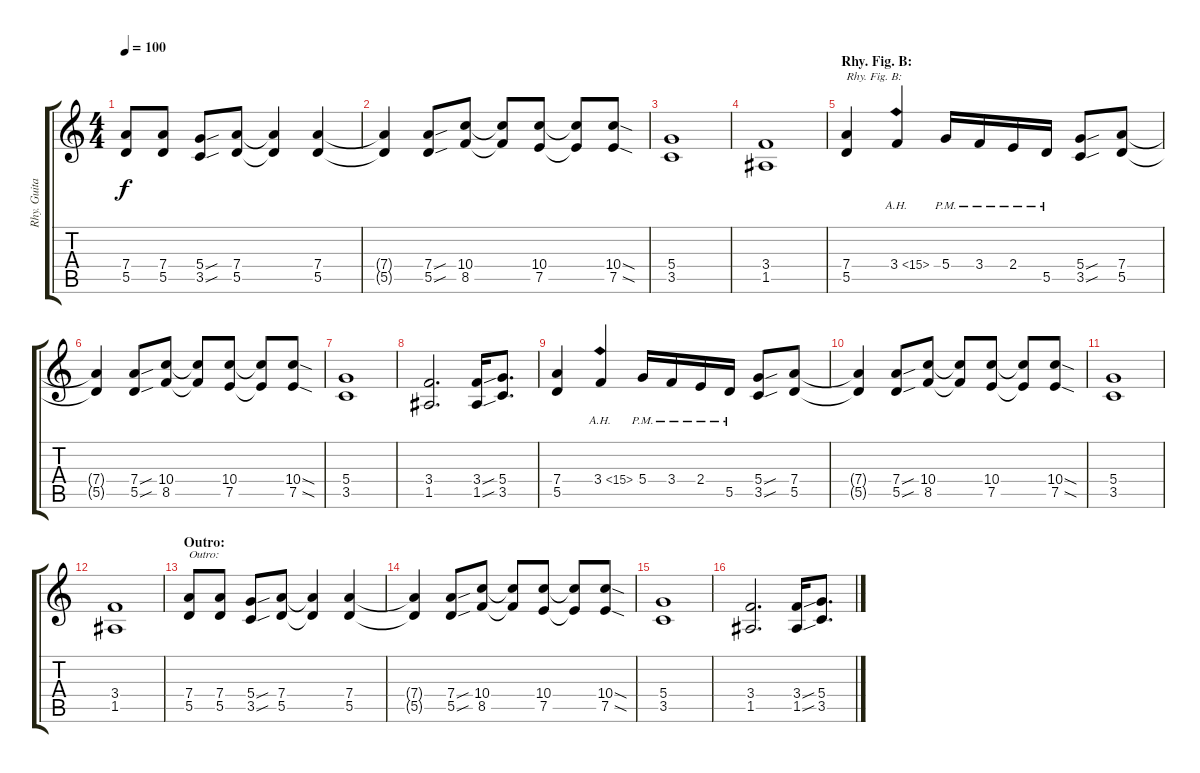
\track ("Rhy. Guitar 1" "Rhy. Guita") {instrument distortionguitar}
\staff {score tabs}
\tuning (E4 B3 G3 D3 A2 E2) {hide}
\ts (4 4)
\tempo 100
\clef g2
\ks c
(7.4 5.5).8{dy f} (7.4 5.5).8 (5.4{sou} 3.5{sou}).8 (7.4 5.5).8 (7.4{t} 5.5{t}).4 (7.4 5.5).4 |
(7.4{t} 5.5{t}).4 (7.4{sou} 5.5{sou}).8 (10.4 8.5).8 (10.4{t} 8.5{t}).8 (10.4 7.5).8 (10.4{t} 7.5{t}).8 (10.4{sod} 7.5{sod}).8 |
(5.4 3.5).1 |
(3.4 1.5).1 |
\section ("" "Rhy. Fig. B:")
(7.4 5.5).4{txt "Rhy. Fig. B:"} 3.4{ah 12}.4 5.4{pm}.16 3.4{pm}.16 2.4{pm}.16 5.5{pm}.16 (5.4{sou} 3.5{sou}).8 (7.4 5.5).8 |
(7.4{t} 5.5{t}).4 (7.4{sou} 5.5{sou}).8 (10.4 8.5).8 (10.4{t} 8.5{t}).8 (10.4 7.5).8 (10.4{t} 7.5{t}).8 (10.4{sod} 7.5{sod}).8 |
(5.4 3.5).1 |
(3.4 1.5).2{d} (3.4{sou} 1.5{sou}).16 (5.4 3.5).8{d} |
(7.4 5.5).4 3.4{ah 12}.4 5.4{pm}.16 3.4{pm}.16 2.4{pm}.16 5.5{pm}.16 (5.4{sou} 3.5{sou}).8 (7.4 5.5).8 |
(7.4{t} 5.5{t}).4 (7.4{sou} 5.5{sou}).8 (10.4 8.5).8 (10.4{t} 8.5{t}).8 (10.4 7.5).8 (10.4{t} 7.5{t}).8 (10.4{sod} 7.5{sod}).8 |
(5.4 3.5).1 |
(3.4 1.5).1 |
\section ("" "Outro:")
(7.4 5.5).8{txt "Outro:"} (7.4 5.5).8 (5.4{sou} 3.5{sou}).8 (7.4 5.5).8 (7.4{t} 5.5{t}).4 (7.4 5.5).4 |
(7.4{t} 5.5{t}).4 (7.4{sou} 5.5{sou}).8 (10.4 8.5).8 (10.4{t} 8.5{t}).8 (10.4 7.5).8 (10.4{t} 7.5{t}).8 (10.4{sod} 7.5{sod}).8 |
(5.4 3.5).1 |
(3.4 1.5).2{d} (3.4{sou} 1.5{sou}).16 (5.4 3.5).8{d}
